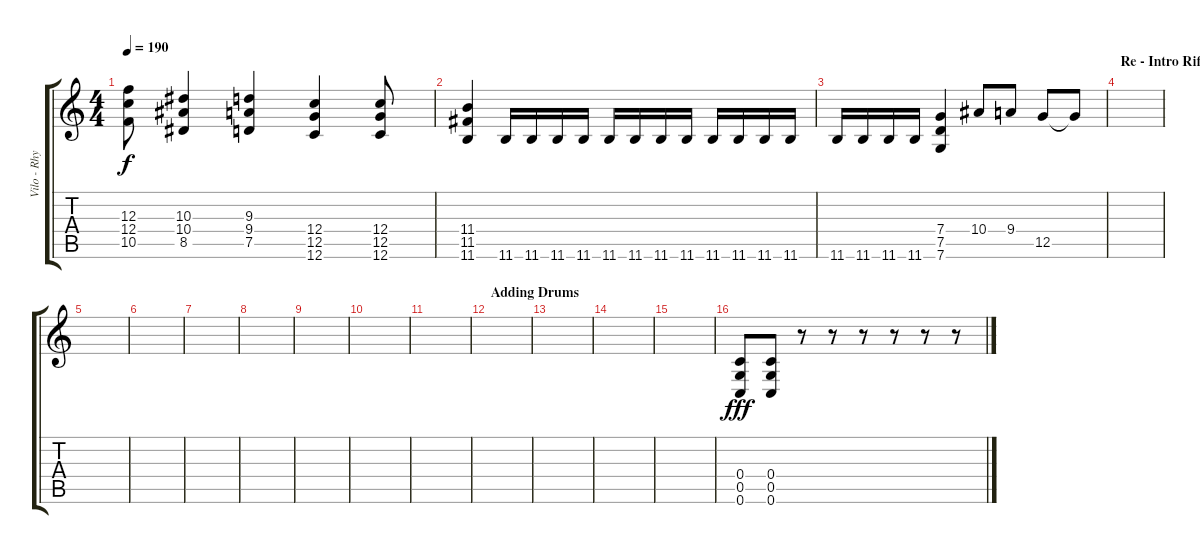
\track ("Vilo - Rhythm" "Vilo - Rhy") {instrument distortionguitar}
\staff {score tabs}
\tuning (D4 A3 F3 C3 G2 C2) {hide}
\ts (4 4)
\tempo 190
\clef g2
\ks c
(12.3 12.4 10.5).8{dy f instrument overdrivenguitar} (10.3 10.4 8.5).4 (9.3 9.4 7.5).4 (12.4 12.5 12.6).4 (12.4 12.5 12.6).8 |
(11.4 11.5 11.6).4 11.6.16{instrument distortionguitar} 11.6.16 11.6.16 11.6.16 11.6.16 11.6.16 11.6.16 11.6.16 11.6.16 11.6.16 11.6.16 11.6.16 |
11.6.16 11.6.16 11.6.16 11.6.16 (7.4 7.5 7.6).4 10.4.8 9.4.8 12.5.8 12.5{t}.8 |
\section ("" "Re - Intro Riff")
|
|
|
|
|
|
|
|
\section ("" "Adding Drums")
|
|
|
|
(0.4 0.5 0.6).8{dy fff volume 16 balance 8} (0.4 0.5 0.6).8 r.8 r.8 r.8 r.8 r.8 r.8
